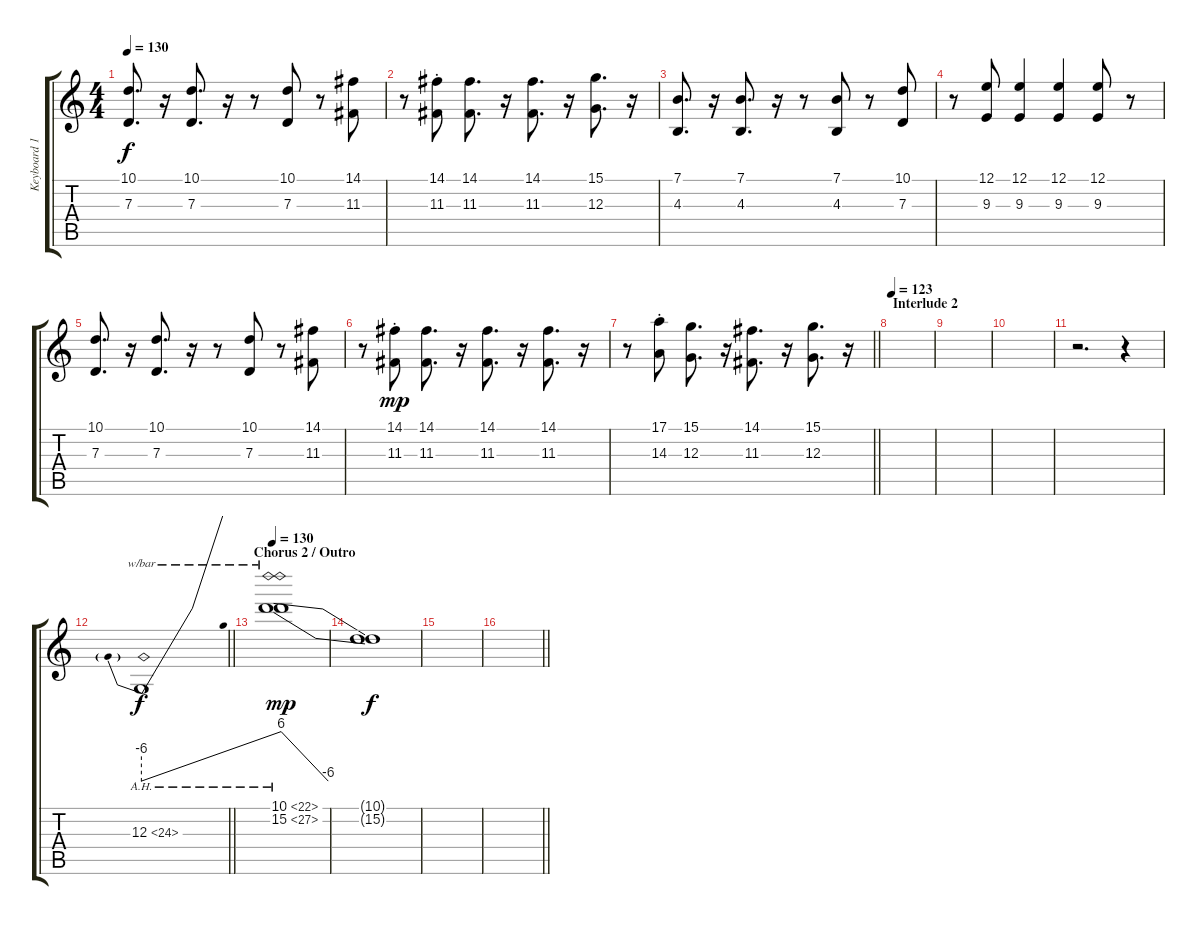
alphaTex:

\track ("Keyboard 1" "Keyboard 1") {instrument lead5charang}
\staff {score tabs}
\tuning (E4 B3 G3 D3 A2 E2) {hide}
\ts (4 4)
\tempo 130
\clef g2
\ks c
(10.1 7.3).8{d dy f} r.16 (10.1 7.3).8{d} r.16 r.8 (10.1 7.3).8 r.8 (14.1 11.3).8 |
r.8 (14.1{st} 11.3{st}).8 (14.1 11.3).8{d} r.16 (14.1 11.3).8{d} r.16 (15.1 12.3).8{d} r.16 |
(7.1 4.3).8{d} r.16 (7.1 4.3).8{d} r.16 r.8 (7.1 4.3).8 r.8 (10.1 7.3).8 |
r.8 (12.1 9.3).8 (12.1 9.3).4 (12.1 9.3).4 (12.1 9.3).8 r.8 |
(10.1 7.3).8{d} r.16 (10.1 7.3).8{d} r.16 r.8 (10.1 7.3).8 r.8 (14.1 11.3).8 |
r.8 (14.1{st} 11.3{st}).8{dy mp} (14.1 11.3).8{d} r.16 (14.1 11.3).8{d} r.16 (14.1 11.3).8{d} r.16 |
\barLineRight lightlight
r.8 (17.1{st} 14.3{st}).8 (15.1 12.3).8{d} r.16 (14.1 11.3).8{d} r.16 (15.1 12.3).8{d} r.16 |
\section ("" "Interlude 2")
\tempo 123
|
|
|
r.2{d volume 7 balance 4 instrument lead2sawtooth} r.4{volume 13} |
\barLineRight lightlight
12.3{ah 12}.1{tbe (predivedive default 0 -24 60 24) dy f} |
\section ("" "Chorus 2 / Outro")
\tempo 130
(10.1{ah 12} 15.2{ah 12}).1{tbe (dive default 0 24 60 -24) dy mp volume 13 balance 8 instrument lead1square} |
(10.1{t} 15.2{t}).1{dy f volume 7} |
|
\barLineRight lightlight
